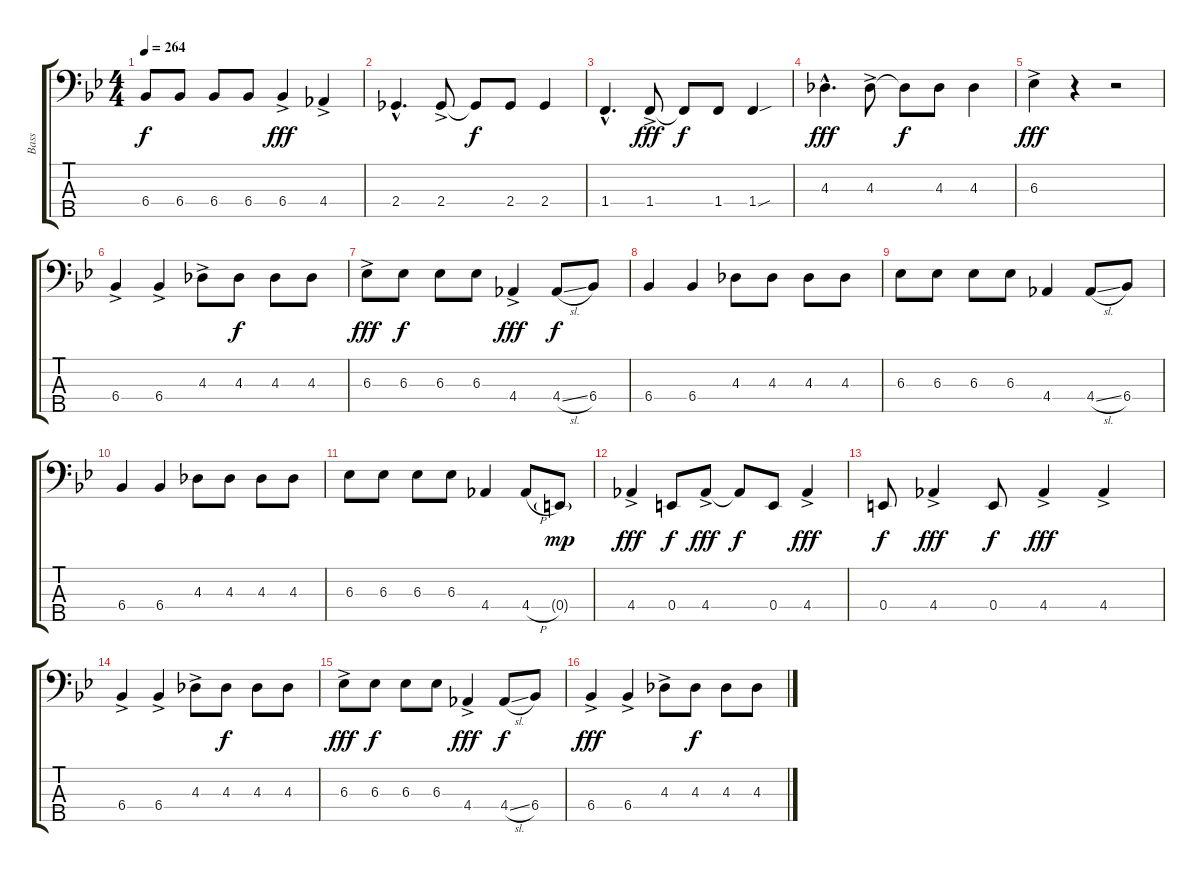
\track ("Bass" "Bass") {instrument electricbasspick}
\staff {score tabs}
\tuning (G2 D2 A1 E1 B0) {hide}
\ts (4 4)
\tempo 264
\clef f4
\ks gminor
6.4.8{dy f} 6.4.8 6.4.8 6.4.8 6.4{ac}.4{dy fff} 4.4{ac}.4 |
2.4{hac}.4{d} 2.4{ac}.8 2.4{t}.8{dy f} 2.4.8 2.4.4 |
1.4{hac}.4{d} 1.4{ac}.8{dy fff} 1.4{t}.8{dy f} 1.4.8 1.4{sou}.4 |
4.3{hac}.4{d dy fff} 4.3{ac}.8 4.3{t}.8{dy f} 4.3.8 4.3.4 |
6.3{ac}.4{dy fff} r.4 r.2 |
6.4{ac}.4 6.4{ac}.4 4.3{ac}.8 4.3.8{dy f} 4.3.8 4.3.8 |
6.3{ac}.8{dy fff} 6.3.8{dy f} 6.3.8 6.3.8 4.4{ac}.4{dy fff} 4.4{sl}.8{dy f} 6.4.8 |
6.4.4 6.4.4 4.3.8 4.3.8 4.3.8 4.3.8 |
6.3.8 6.3.8 6.3.8 6.3.8 4.4.4 4.4{sl}.8 6.4.8 |
6.4.4 6.4.4 4.3.8 4.3.8 4.3.8 4.3.8 |
6.3.8 6.3.8 6.3.8 6.3.8 4.4.4 4.4{h}.8 0.4{g}.8{dy mp} |
4.4{ac}.4{dy fff} 0.4.8{dy f} 4.4{ac}.8{dy fff} 4.4{t}.8{dy f} 0.4.8 4.4{ac}.4{dy fff} |
0.4.8{dy f} 4.4{ac}.4{dy fff} 0.4.8{dy f} 4.4{ac}.4{dy fff} 4.4{ac}.4 |
6.4{ac}.4 6.4{ac}.4 4.3{ac}.8 4.3.8{dy f} 4.3.8 4.3.8 |
6.3{ac}.8{dy fff} 6.3.8{dy f} 6.3.8 6.3.8 4.4{ac}.4{dy fff} 4.4{sl}.8{dy f} 6.4.8 |
6.4{ac}.4{dy fff} 6.4{ac}.4 4.3{ac}.8 4.3.8{dy f} 4.3.8 4.3.8
